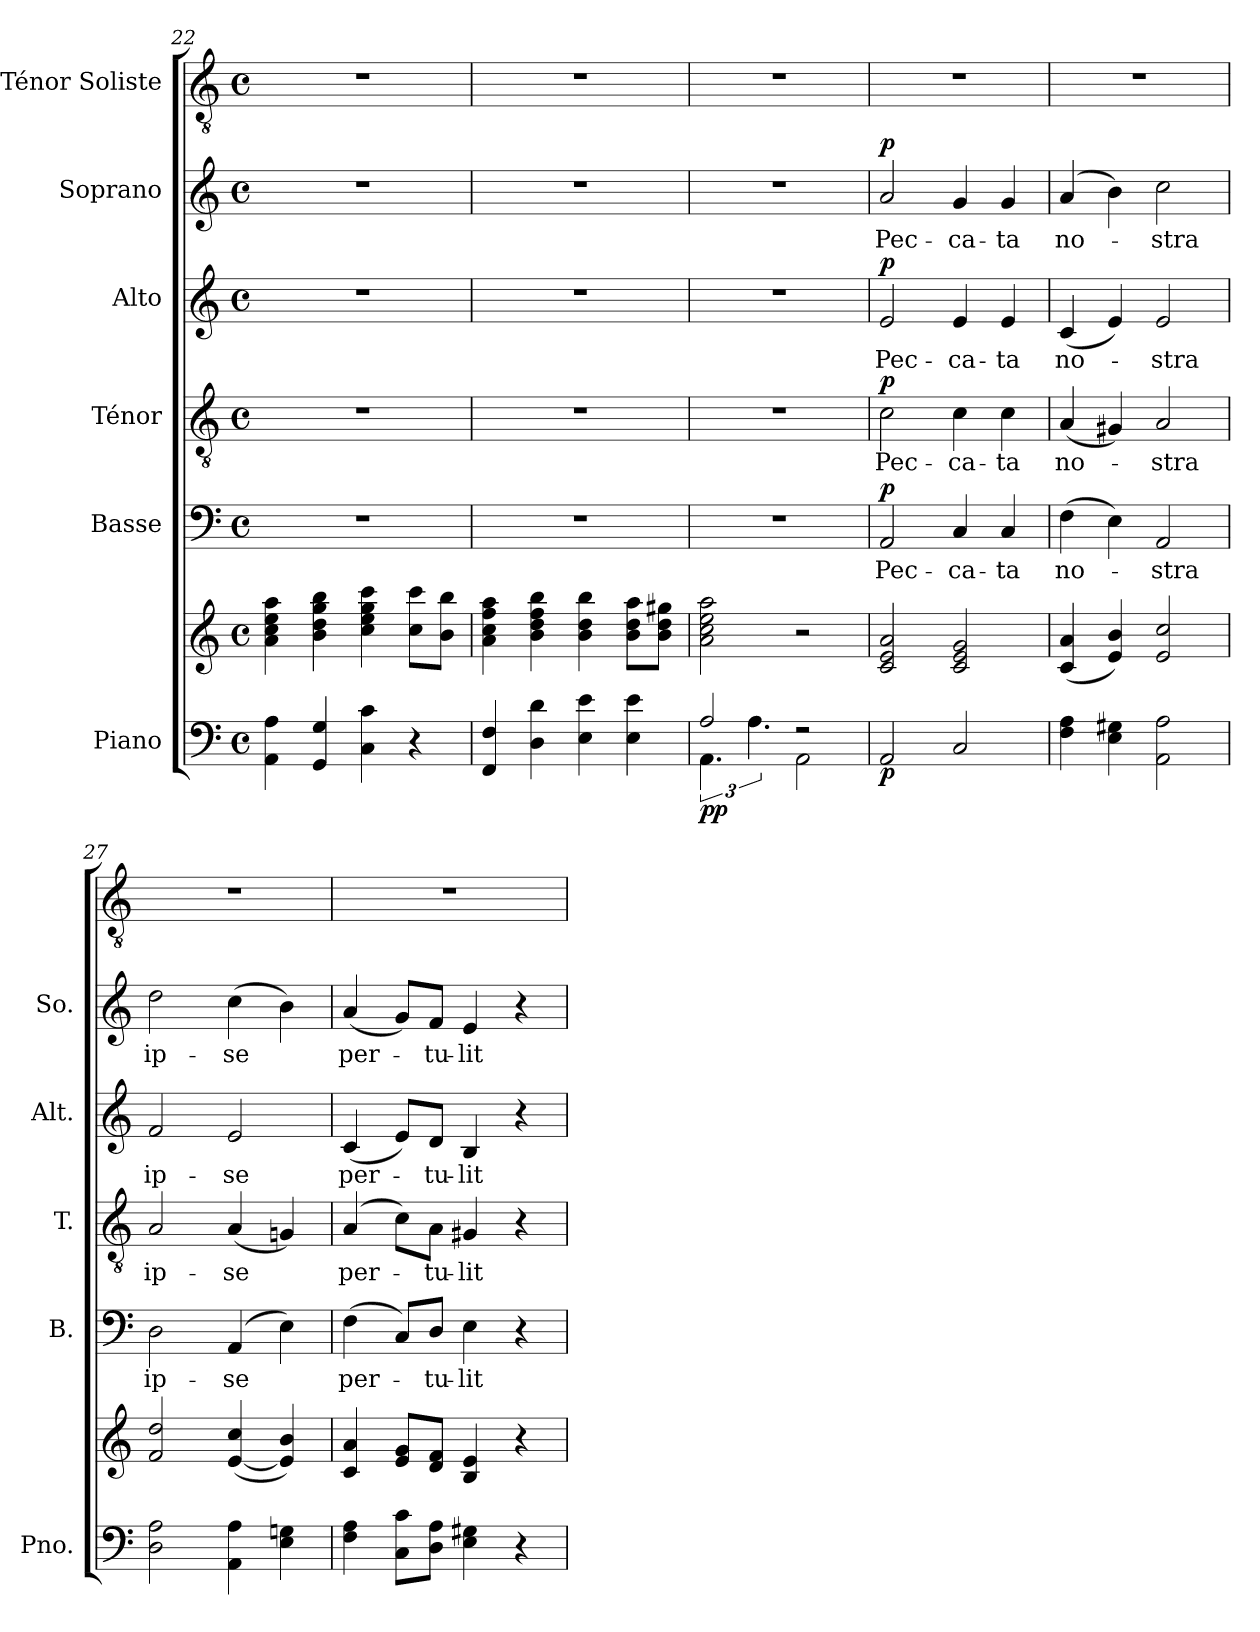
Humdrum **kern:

**kern	**kern	**dynam	**kern	**text	**dynam	**kern	**text	**dynam	**kern	**text	**dynam	**kern	**text	**dynam	**kern
*part6	*part6	*part6	*part5	*part5	*part5	*part4	*part4	*part4	*part3	*part3	*part3	*part2	*part2	*part2	*part1
*staff7	*staff6	*staff6/7	*staff5	*staff5	*staff5	*staff4	*staff4	*staff4	*staff3	*staff3	*staff3	*staff2	*staff2	*staff2	*staff1
*I"Piano	*	*	*I"Basse	*	*	*I"Ténor	*	*	*I"Alto	*	*	*I"Soprano	*	*	*I"Ténor Soliste
*I'Pno.	*	*	*I'B.	*	*	*I'T.	*	*	*I'Alt.	*	*	*I'So.	*	*	*
*clefF4	*clefG2	*	*clefF4	*	*	*clefGv2	*	*	*clefG2	*	*	*clefG2	*	*	*clefGv2
*k[]	*k[]	*	*k[]	*	*	*k[]	*	*	*k[]	*	*	*k[]	*	*	*k[]
*M4/4	*M4/4	*	*M4/4	*	*	*M4/4	*	*	*M4/4	*	*	*M4/4	*	*	*M4/4
*met(c)	*met(c)	*	*met(c)	*	*	*met(c)	*	*	*met(c)	*	*	*met(c)	*	*	*met(c)
=22	=22	=22	=22	=22	=22	=22	=22	=22	=22	=22	=22	=22	=22	=22	=22
4AA\ 4A\	4a\ 4cc\ 4ee\ 4aa\	.	1r	.	.	1r	.	.	1r	.	.	1r	.	.	1r
4GG/ 4G/	4b\ 4dd\ 4gg\ 4bb\	.	.	.	.	.	.	.	.	.	.	.	.	.	.
4C\ 4c\	4cc\ 4ee\ 4gg\ 4ccc\	.	.	.	.	.	.	.	.	.	.	.	.	.	.
4r	8cc\ 8ccc\L	.	.	.	.	.	.	.	.	.	.	.	.	.	.
.	8b\ 8bb\J	.	.	.	.	.	.	.	.	.	.	.	.	.	.
=23	=23	=23	=23	=23	=23	=23	=23	=23	=23	=23	=23	=23	=23	=23	=23
4FF/ 4F/	4a\ 4cc\ 4ff\ 4aa\	.	1r	.	.	1r	.	.	1r	.	.	1r	.	.	1r
4D\ 4d\	4b\ 4dd\ 4ff\ 4bb\	.	.	.	.	.	.	.	.	.	.	.	.	.	.
4E\ 4e\	4b\ 4dd\ 4bb\	.	.	.	.	.	.	.	.	.	.	.	.	.	.
4E\ 4e\	8b\ 8dd\ 8aa\L	.	.	.	.	.	.	.	.	.	.	.	.	.	.
.	8b\ 8dd\ 8gg#X\J	.	.	.	.	.	.	.	.	.	.	.	.	.	.
!!LO:PB:g=z
=24	=24	=24	=24	=24	=24	=24	=24	=24	=24	=24	=24	=24	=24	=24	=24
*^	*	*	*	*	*	*	*	*	*	*	*	*	*	*	*
!	!	!	!LO:DY:b=2	!	!	!	!	!	!	!	!	!	!	!	!	!
2A/	6.AA\	2a\ 2cc\ 2ee\ 2aa\	pp	1r	.	.	1r	.	.	1r	.	.	1r	.	.	1r
.	6.A\	.	.	.	.	.	.	.	.	.	.	.	.	.	.	.
2r	2AA\	2r	.	.	.	.	.	.	.	.	.	.	.	.	.	.
=25	=25	=25	=25	=25	=25	=25	=25	=25	=25	=25	=25	=25	=25	=25	=25	=25
!	!	!	!LO:DY:b=2	!	!LO:LY:b	!LO:DY:b	!	!LO:LY:b	!LO:DY:b	!	!LO:LY:b	!LO:DY:b	!	!LO:LY:b	!LO:DY:b	!
*v	*v	*	*	*	*	*	*	*	*	*	*	*	*	*	*	*
2AA/	2c/ 2e/ 2a/	p	2AA/	Pec-	p	2c\	Pec-	p	2e/	Pec-	p	2a/	Pec-	p	1r
!	!	!	!	!LO:LY:b	!	!	!LO:LY:b	!	!	!LO:LY:b	!	!	!LO:LY:b	!	!
2C/	2c/ 2e/ 2g/	.	4C/	-ca-	.	4c\	-ca-	.	4e/	-ca-	.	4g/	-ca-	.	.
!	!	!	!	!LO:LY:b	!	!	!LO:LY:b	!	!	!LO:LY:b	!	!	!LO:LY:b	!	!
.	.	.	4C/	-ta	.	4c\	-ta	.	4e/	-ta	.	4g/	-ta	.	.
=26	=26	=26	=26	=26	=26	=26	=26	=26	=26	=26	=26	=26	=26	=26	=26
!	!	!	!	!LO:LY:b	!	!	!LO:LY:b	!	!	!LO:LY:b	!	!	!LO:LY:b	!	!
4F\ 4A\	(4c/ 4a/	.	(4F\	no-	.	(4A/	no-	.	(4c/	no-	.	(4a/	no-	.	1r
4E\ 4G#X\	4e/ 4b/)	.	4E\)	.	.	4G#X/)	.	.	4e/)	.	.	4b\)	.	.	.
!	!	!	!	!LO:LY:b	!	!	!LO:LY:b	!	!	!LO:LY:b	!	!	!LO:LY:b	!	!
2AA\ 2A\	2e/ 2cc/	.	2AA/	-stra	.	2A/	-stra	.	2e/	-stra	.	2cc\	-stra	.	.
=27	=27	=27	=27	=27	=27	=27	=27	=27	=27	=27	=27	=27	=27	=27	=27
!	!	!	!	!LO:LY:b	!	!	!LO:LY:b	!	!	!LO:LY:b	!	!	!LO:LY:b	!	!
2D\ 2A\	2f/ 2dd/	.	2D\	ip-	.	2A/	ip-	.	2f/	ip-	.	2dd\	ip-	.	1r
!	!	!	!	!LO:LY:b	!	!	!LO:LY:b	!	!	!LO:LY:b	!	!	!LO:LY:b	!	!
4AA\ 4A\	([4e/ 4cc/	.	(4AA/	-se	.	(4A/	-se	.	2e/	-se	.	(4cc\	-se	.	.
4E\ 4Gn\	4e/] 4b/)	.	4E\)	.	.	4Gn/)	.	.	.	.	.	4b\)	.	.	.
=28	=28	=28	=28	=28	=28	=28	=28	=28	=28	=28	=28	=28	=28	=28	=28
!	!	!	!	!LO:LY:b	!	!	!LO:LY:b	!	!	!LO:LY:b	!	!	!LO:LY:b	!	!
4F\ 4A\	4c/ 4a/	.	(4F\	per-	.	(4A/	per-	.	(4c/	per-	.	(4a/	per-	.	1r
8C\ 8c\L	8e/ 8g/L	.	8C/L)	.	.	8c\L)	.	.	8e/L)	.	.	8g/L)	.	.	.
!	!	!	!	!LO:LY:b	!	!	!LO:LY:b	!	!	!LO:LY:b	!	!	!LO:LY:b	!	!
8D\ 8A\J	8d/ 8f/J	.	8D/J	-tu-	.	8A\J	-tu-	.	8d/J	-tu-	.	8f/J	-tu-	.	.
!	!	!	!	!LO:LY:b	!	!	!LO:LY:b	!	!	!LO:LY:b	!	!	!LO:LY:b	!	!
4E\ 4G#X\	4B/ 4e/	.	4E\	-lit	.	4G#X/	-lit	.	4B/	-lit	.	4e/	-lit	.	.
4r	4r	.	4r	.	.	4r	.	.	4r	.	.	4r	.	.	.
=	=	=	=	=	=	=	=	=	=	=	=	=	=	=	=
*-	*-	*-	*-	*-	*-	*-	*-	*-	*-	*-	*-	*-	*-	*-	*-
